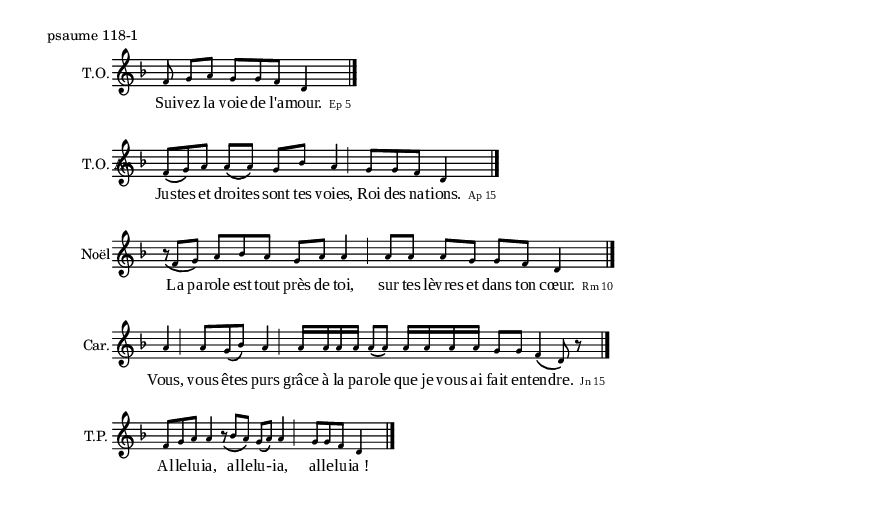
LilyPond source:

\version "2.10.0"
 \include "definitions.ly"
 \markup {psaume  118-1}


\relative a' { 
	\new Staff {
		\cadenzaOn
		\key f \major
		\set Staff.instrumentName = \markup{ \center-align { T.O. } }
		
		f8 g[ a] 
		\times 2/3 { g[ g f] } d4 

		
		
		\endBar
	}

	\addlyrics {
		Sui -- vez la voie de l'a -- mour.
 		\markup { \citation #"Ep 5" } }
	
	
}

\relative a' { 
	\new Staff {
		\cadenzaOn
		\key f \major
		\set Staff.instrumentName = \markup{ \center-align { T.O. Av. } }
		
		\times 2/3 { f8[\( g\) a] }
		a[\( a\)] g[ bes] a4
		\cesure \pespace \times 2/3 {g8[ g f]} d4

		
		
		\endBar
	}

	\addlyrics {
		Jus -- tes et droi -- tes sont tes voies, Roi des na -- tions.
 		\markup { \citation #"Ap 15" } }
	
	
}
\relative a' { 
	\new Staff {
		\cadenzaOn
		\key f \major
		\set Staff.instrumentName = \markup{ \center-align { Noël } }
		\times 2/3 { r8_\( f[ g]\) }
		\times 2/3 { a8[ bes a] } g8[ a] a4 \pespace
		\cesure \pespace
		a8[ a] a8[ g] g8[ f] d4
		\endBar
	}

	\addlyrics {
		La pa -- role est tout près de toi, sur tes lèvres et dans ton cœur.
 		\markup { \citation #"Rm 10" } }
	
	
}
\relative a' { 
	\new Staff {
		\cadenzaOn
		\key f \major
		\set Staff.instrumentName = \markup{ \center-align { Car. } }
		a4 \cesure \pespace
		\times 2/3 { a8[ g\( bes]\) } a4 \cesure \pespace
		a16[ a a a] a8[\( a\)]
		a16[ a a a]
		g8[ g] f4\( d8\) r8
		\endBar
	}

	\addlyrics {
		Vous, vous êt -- es purs grâce à la pa -- ro -- le que je vous ai fait en -- ten -- dre.
 		\markup { \citation #"Jn 15" } }
	
	
}
\relative a' { 
	\new Staff {
		\cadenzaOn
		\key f \major
		\set Staff.instrumentName = \markup{ \center-align { T.P. } }
		
		\times 2/3 {f8[ g a]} a4
		\pespace
		\times 2/3 { r8_\( bes[ a\)] } g[\( a\)] a4
		\cesure \pespace \times 2/3 {g8[ g f]} d4

		
		
		\endBar
	}

	\addlyrics {
		Al -- le -- lu -- ia, al -- le -- lu -- - -- ia, al -- le -- lu -- "ia !"
 		\markup { \citation #" " } }
	
	
}

